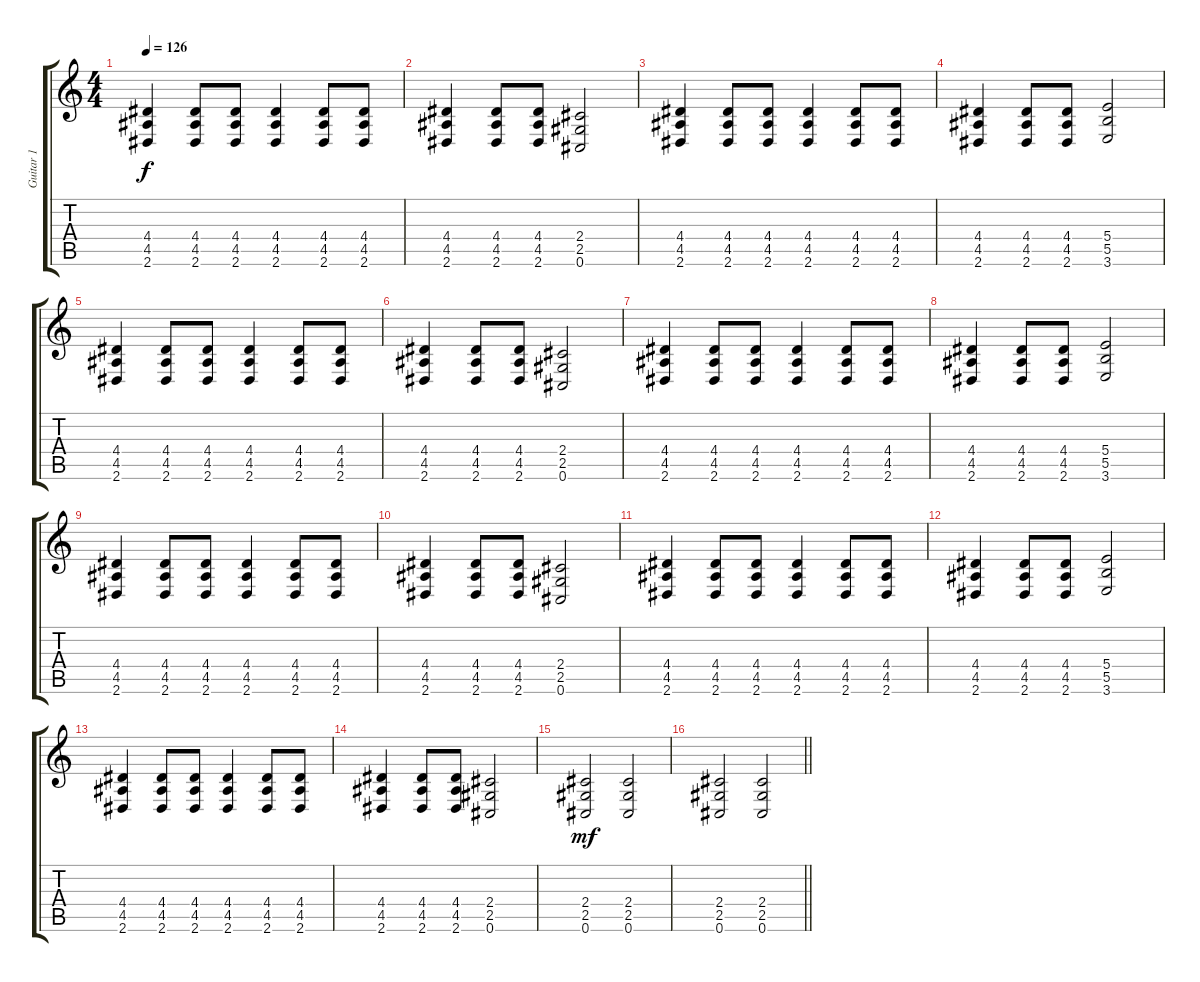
\track ("Guitar 1" "Guitar 1") {instrument distortionguitar}
\staff {score tabs}
\tuning (Db4 Ab3 E3 B2 Gb2 Db2) {hide}
\ts (4 4)
\tempo 126
\clef g2
\ks c
(4.4 4.5 2.6).4{dy f} (4.4 4.5 2.6).8{beam merge} (4.4 4.5 2.6).8 (4.4 4.5 2.6).4 (4.4 4.5 2.6).8{beam merge} (4.4 4.5 2.6).8 |
(4.4 4.5 2.6).4 (4.4 4.5 2.6).8{beam merge} (4.4 4.5 2.6).8 (2.4 2.5 0.6).2 |
(4.4 4.5 2.6).4 (4.4 4.5 2.6).8{beam merge} (4.4 4.5 2.6).8 (4.4 4.5 2.6).4 (4.4 4.5 2.6).8{beam merge} (4.4 4.5 2.6).8 |
(4.4 4.5 2.6).4 (4.4 4.5 2.6).8{beam merge} (4.4 4.5 2.6).8 (5.4 5.5 3.6).2 |
(4.4 4.5 2.6).4 (4.4 4.5 2.6).8{beam merge} (4.4 4.5 2.6).8 (4.4 4.5 2.6).4 (4.4 4.5 2.6).8{beam merge} (4.4 4.5 2.6).8 |
(4.4 4.5 2.6).4 (4.4 4.5 2.6).8{beam merge} (4.4 4.5 2.6).8 (2.4 2.5 0.6).2 |
(4.4 4.5 2.6).4 (4.4 4.5 2.6).8{beam merge} (4.4 4.5 2.6).8 (4.4 4.5 2.6).4 (4.4 4.5 2.6).8{beam merge} (4.4 4.5 2.6).8 |
(4.4 4.5 2.6).4 (4.4 4.5 2.6).8{beam merge} (4.4 4.5 2.6).8 (5.4 5.5 3.6).2 |
(4.4 4.5 2.6).4 (4.4 4.5 2.6).8{beam merge} (4.4 4.5 2.6).8 (4.4 4.5 2.6).4 (4.4 4.5 2.6).8{beam merge} (4.4 4.5 2.6).8 |
(4.4 4.5 2.6).4 (4.4 4.5 2.6).8{beam merge} (4.4 4.5 2.6).8 (2.4 2.5 0.6).2 |
(4.4 4.5 2.6).4 (4.4 4.5 2.6).8{beam merge} (4.4 4.5 2.6).8 (4.4 4.5 2.6).4 (4.4 4.5 2.6).8{beam merge} (4.4 4.5 2.6).8 |
(4.4 4.5 2.6).4 (4.4 4.5 2.6).8{beam merge} (4.4 4.5 2.6).8 (5.4 5.5 3.6).2 |
(4.4 4.5 2.6).4 (4.4 4.5 2.6).8{beam merge} (4.4 4.5 2.6).8 (4.4 4.5 2.6).4 (4.4 4.5 2.6).8{beam merge} (4.4 4.5 2.6).8 |
(4.4 4.5 2.6).4 (4.4 4.5 2.6).8{beam merge} (4.4 4.5 2.6).8 (2.4 2.5 0.6).2 |
(2.4 2.5 0.6).2{dy mf} (2.4 2.5 0.6).2 |
\barLineRight lightlight
(2.4 2.5 0.6).2 (2.4 2.5 0.6).2
